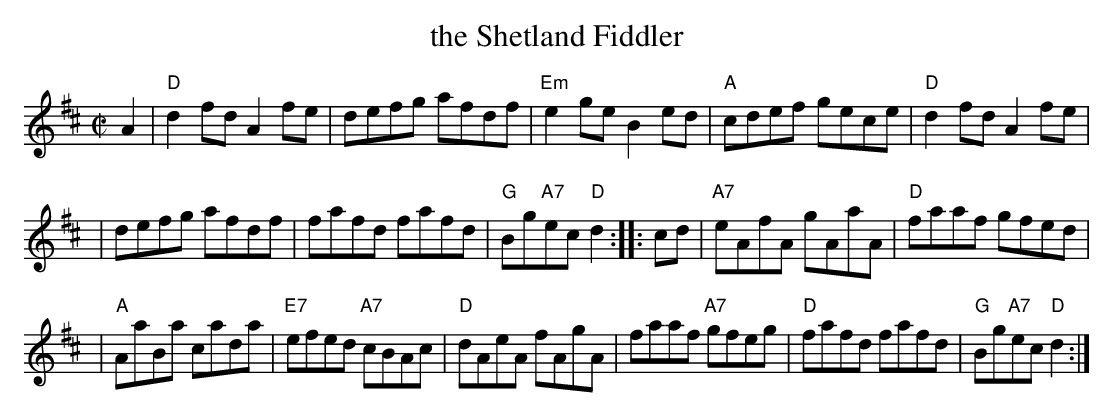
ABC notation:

X:1
T: the Shetland Fiddler
M: C|
L: 1/8
K: D
A2 \
| "D"d2fd A2fe | defg afdf | "Em"e2ge B2ed | "A"cdef gece | "D"d2fd A2fe |
| defg afdf | fafd fafd | "G"Bg"A7"ec "D"d2 :: cd | "A7"eAfA gAaA | "D"faaf gfed |
| "A"AaBa cada | "E7"efed "A7"cBAc | "D"dAeA fAgA | faaf "A7"gfeg | "D"fafd fafd | "G"Bg"A7"ec "D"d2 :|
